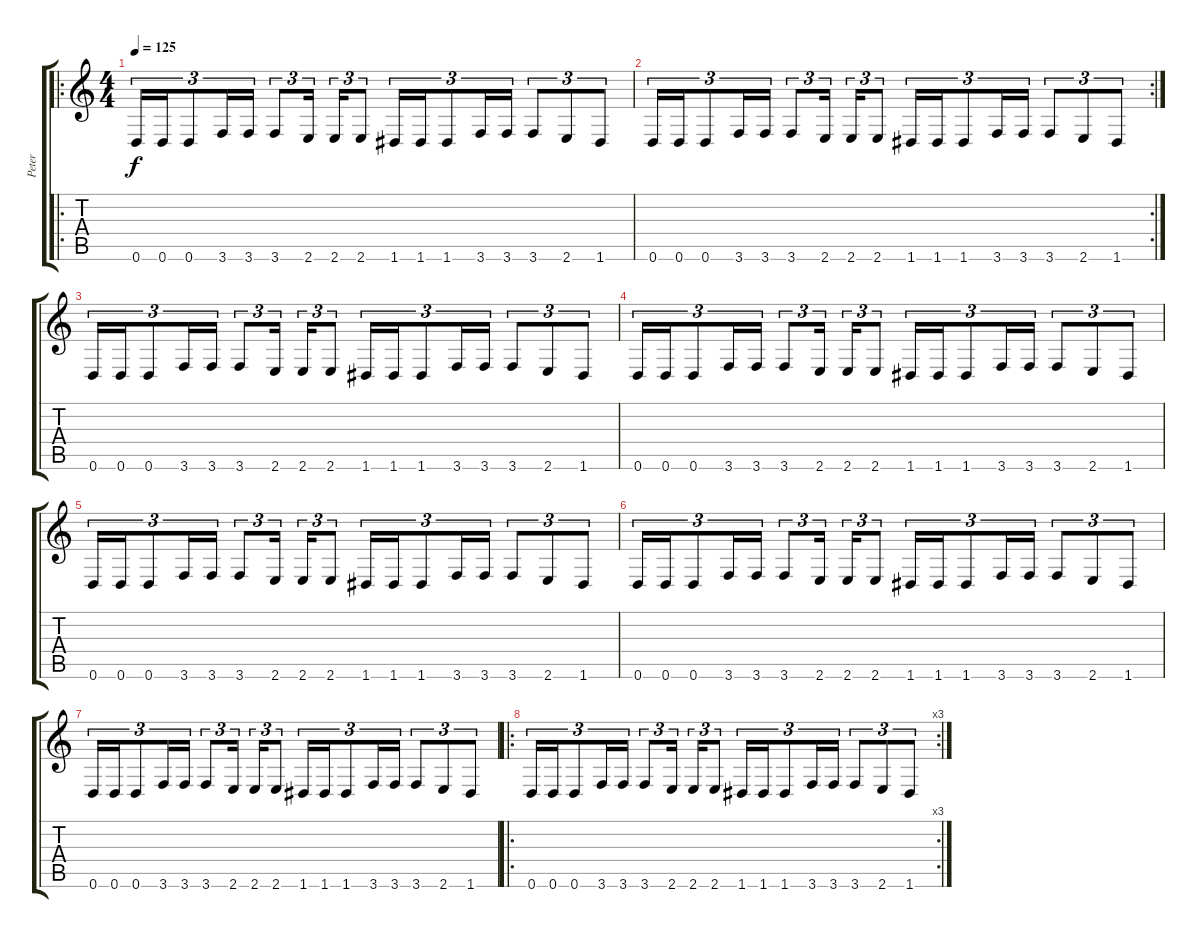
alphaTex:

\track ("Peter" "Peter") {instrument overdrivenguitar}
\staff {score tabs}
\tuning (D4 A3 F3 C3 G2 D2) {hide}
\ro
\ts (4 4)
\tempo 125
\clef g2
\ks c
0.6.16{tu (3 2) dy f} 0.6.16{tu (3 2)} 0.6.8{tu (3 2)} 3.6.16{tu (3 2)} 3.6.16{tu (3 2)} 3.6.8{tu (3 2)} 2.6.16{tu (3 2)} 2.6.16{tu (3 2)} 2.6.8{tu (3 2)} 1.6.16{tu (3 2)} 1.6.16{tu (3 2)} 1.6.8{tu (3 2)} 3.6.16{tu (3 2)} 3.6.16{tu (3 2)} 3.6.8{tu (3 2)} 2.6.8{tu (3 2)} 1.6.8{tu (3 2)} |
\rc 2
0.6.16{tu (3 2)} 0.6.16{tu (3 2)} 0.6.8{tu (3 2)} 3.6.16{tu (3 2)} 3.6.16{tu (3 2)} 3.6.8{tu (3 2)} 2.6.16{tu (3 2)} 2.6.16{tu (3 2)} 2.6.8{tu (3 2)} 1.6.16{tu (3 2)} 1.6.16{tu (3 2)} 1.6.8{tu (3 2)} 3.6.16{tu (3 2)} 3.6.16{tu (3 2)} 3.6.8{tu (3 2)} 2.6.8{tu (3 2)} 1.6.8{tu (3 2)} |
0.6.16{tu (3 2)} 0.6.16{tu (3 2)} 0.6.8{tu (3 2)} 3.6.16{tu (3 2)} 3.6.16{tu (3 2)} 3.6.8{tu (3 2)} 2.6.16{tu (3 2)} 2.6.16{tu (3 2)} 2.6.8{tu (3 2)} 1.6.16{tu (3 2)} 1.6.16{tu (3 2)} 1.6.8{tu (3 2)} 3.6.16{tu (3 2)} 3.6.16{tu (3 2)} 3.6.8{tu (3 2)} 2.6.8{tu (3 2)} 1.6.8{tu (3 2)} |
0.6.16{tu (3 2)} 0.6.16{tu (3 2)} 0.6.8{tu (3 2)} 3.6.16{tu (3 2)} 3.6.16{tu (3 2)} 3.6.8{tu (3 2)} 2.6.16{tu (3 2)} 2.6.16{tu (3 2)} 2.6.8{tu (3 2)} 1.6.16{tu (3 2)} 1.6.16{tu (3 2)} 1.6.8{tu (3 2)} 3.6.16{tu (3 2)} 3.6.16{tu (3 2)} 3.6.8{tu (3 2)} 2.6.8{tu (3 2)} 1.6.8{tu (3 2)} |
0.6.16{tu (3 2)} 0.6.16{tu (3 2)} 0.6.8{tu (3 2)} 3.6.16{tu (3 2)} 3.6.16{tu (3 2)} 3.6.8{tu (3 2)} 2.6.16{tu (3 2)} 2.6.16{tu (3 2)} 2.6.8{tu (3 2)} 1.6.16{tu (3 2)} 1.6.16{tu (3 2)} 1.6.8{tu (3 2)} 3.6.16{tu (3 2)} 3.6.16{tu (3 2)} 3.6.8{tu (3 2)} 2.6.8{tu (3 2)} 1.6.8{tu (3 2)} |
0.6.16{tu (3 2)} 0.6.16{tu (3 2)} 0.6.8{tu (3 2)} 3.6.16{tu (3 2)} 3.6.16{tu (3 2)} 3.6.8{tu (3 2)} 2.6.16{tu (3 2)} 2.6.16{tu (3 2)} 2.6.8{tu (3 2)} 1.6.16{tu (3 2)} 1.6.16{tu (3 2)} 1.6.8{tu (3 2)} 3.6.16{tu (3 2)} 3.6.16{tu (3 2)} 3.6.8{tu (3 2)} 2.6.8{tu (3 2)} 1.6.8{tu (3 2)} |
0.6.16{tu (3 2)} 0.6.16{tu (3 2)} 0.6.8{tu (3 2)} 3.6.16{tu (3 2)} 3.6.16{tu (3 2)} 3.6.8{tu (3 2)} 2.6.16{tu (3 2)} 2.6.16{tu (3 2)} 2.6.8{tu (3 2)} 1.6.16{tu (3 2)} 1.6.16{tu (3 2)} 1.6.8{tu (3 2)} 3.6.16{tu (3 2)} 3.6.16{tu (3 2)} 3.6.8{tu (3 2)} 2.6.8{tu (3 2)} 1.6.8{tu (3 2)} |
\ro
\rc 3
0.6.16{tu (3 2)} 0.6.16{tu (3 2)} 0.6.8{tu (3 2)} 3.6.16{tu (3 2)} 3.6.16{tu (3 2)} 3.6.8{tu (3 2)} 2.6.16{tu (3 2)} 2.6.16{tu (3 2)} 2.6.8{tu (3 2)} 1.6.16{tu (3 2)} 1.6.16{tu (3 2)} 1.6.8{tu (3 2)} 3.6.16{tu (3 2)} 3.6.16{tu (3 2)} 3.6.8{tu (3 2)} 2.6.8{tu (3 2)} 1.6.8{tu (3 2)}
